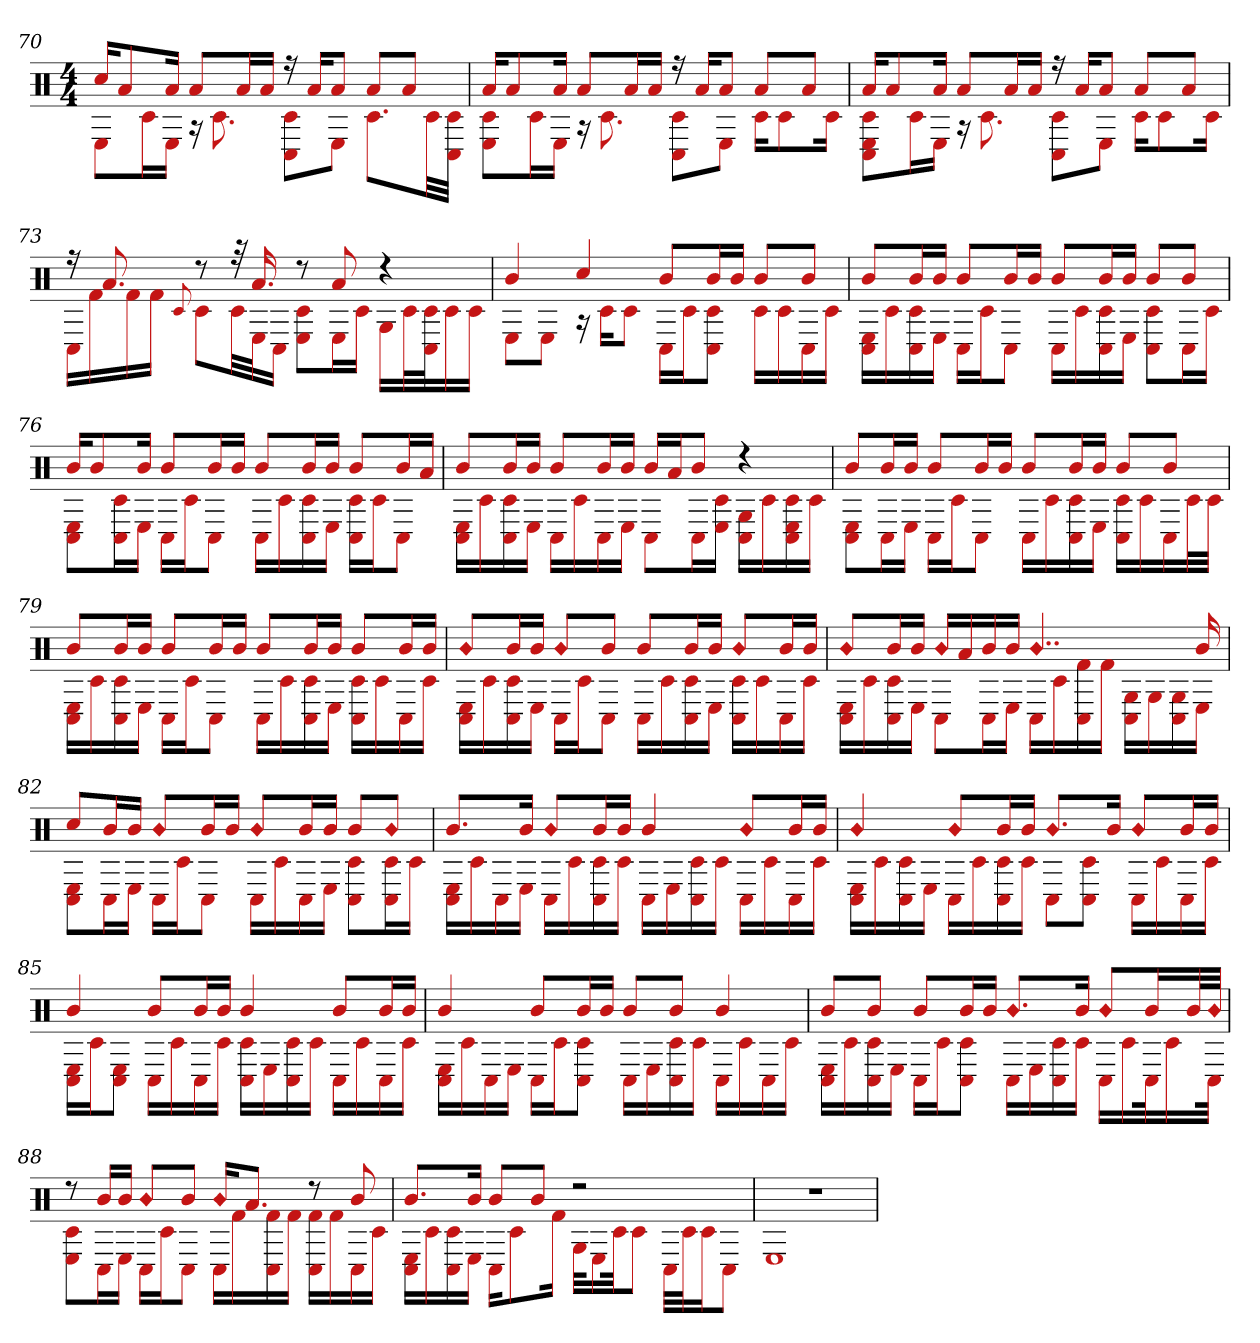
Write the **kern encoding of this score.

**kern
*part1
*staff1
*clefX
*k[]
*M4/4
=70
*^
16cc#KL	8EL
8a	.
.	16c#L
16aJk	16EJJ
8aL	16r
.	8.c#
16aL	.
16aJJ	.
16r	8C# 8c#L
16aKL	.
8aJ	8EJ
8aL	8.c#L
8aJ	.
.	32c#LL
.	32c# 32C#JJJ
=71	=71
16aKL	8E 8c#L
8a	.
.	16c#L
16aJk	16EJJ
8aL	16r
.	8.c#
16aL	.
16aJJ	.
16r	8c# 8C#L
16aKL	.
8aJ	8EJ
8aL	16c#KL
.	8c#
8aJ	.
.	16c#Jk
=72	=72
16aKL	8C# 8c# 8EL
8a	.
.	16c#L
16aJk	16EJJ
8aL	16r
.	8.c#
16aL	.
16aJJ	.
16r	8c# 8C#L
16aKL	.
8aJ	8EJ
8aL	16c#KL
.	8c#
8aJ	.
.	16c#Jk
=73	=73
16r	16C#LL
8.a	16f#
.	16f#
.	16f#JJ
.	8qqc#
8r	8c#L
32r	32c#LL
16.a	32EJ
.	16C#JJ
8r	8c# 8EL
8a	16EL
.	16c#JJ
4r	16GLL
.	32c#L
.	32c# 32C#J
.	16c#
.	16c#JJ
=74	=74
4b	8EL
.	8EJ
4cc#	16r
.	16c#KL
.	8c#J
8bL	16C#LL
.	16c#J
16bL	8C# 8c#J
16bJJ	.
8bL	16c#LL
.	16c#
8bJ	16C#
.	16c#JJ
=75	=75
8bL	16C# 16ELL
.	16c#
16bL	16C# 16c#
16bJJ	16EJJ
8bL	16C#LL
.	16c#J
16bL	8C#J
16bJJ	.
8bL	16C#LL
.	16c#
16bL	16c# 16C#
16bJJ	16EJJ
8bL	8C# 8c#L
8bJ	16C#L
.	16c#JJ
=76	=76
16bKL	8E 8C#L
8b	.
.	16c# 16C#L
16bJk	16EJJ
8bL	16C#LL
.	16c#J
16bL	8C#J
16bJJ	.
8bL	16C#LL
.	16c#
16bL	16C# 16c#
16bJJ	16EJJ
8bL	16C# 16c#LL
.	16c#J
16bL	8C#J
16aJJ	.
=77	=77
8bL	16C# 16ELL
.	16c#
16bL	16C# 16c#
16bJJ	16EJJ
8bL	16C#LL
.	16c#
16bL	16C#
16bJJ	16EJJ
16bLL	8C#L
16aJ	.
8bJ	16C#L
.	16E 16c#JJ
4r	16C# 16GLL
.	16c#
.	16E 16C# 16c#
.	16c#JJ
=78	=78
8bL	8C# 8EL
16bL	16C#L
16bJJ	16EJJ
8bL	16C#LL
.	16c#J
16bL	8C#J
16bJJ	.
8bL	16C#LL
.	16c#
16bL	16C# 16c#
16bJJ	16EJJ
8bL	16C# 16c#LL
.	16c#
8bJ	16C#
.	32c#L
.	32c#JJJ
=79	=79
8bL	16C# 16ELL
.	16c#
16bL	16C# 16c#
16bJJ	16EJJ
8bL	16C#LL
.	16c#J
16bL	8C#J
16bJJ	.
8bL	16C#LL
.	16c#
16bL	16C# 16c#
16bJJ	16EJJ
8bL	16C# 16c#LL
.	16c#
16bL	16C#
16bJJ	16c#JJ
=80	=80
!LO:N:head=diamond	!
8bL	16E 16C#LL
.	16c#
16bL	16C# 16c#
16bJJ	16EJJ
!LO:N:head=diamond	!
8bL	16C#LL
.	16c#J
8bJ	8C#J
8bL	16C#LL
.	16c#
16bL	16C# 16c#
16bJJ	16EJJ
!LO:N:head=diamond	!
8bL	16C# 16c#LL
.	16c#
16bL	16C#
16bJJ	16c#JJ
=81	=81
!LO:N:head=diamond	!
8bL	16C# 16ELL
.	16c#
16bL	16C# 16c#
16bJJ	16EJJ
!LO:N:head=diamond	!
16bLL	8C#L
16a	.
16b	16C#L
16bJJ	16EJJ
!LO:N:head=diamond	!
4..b	16C#LL
.	16c#
.	16C# 16f#
.	16f#JJ
.	16C# 16GLL
.	16G
.	16C# 16G
16b	16EJJ
=82	=82
8cc#L	8C# 8EL
16bL	16C#L
16bJJ	16EJJ
!LO:N:head=diamond	!
8bL	16C#LL
.	16c#J
16bL	8C#J
16bJJ	.
!LO:N:head=diamond	!
8bL	16C#LL
.	16c#
16bL	16C#
16bJJ	16EJJ
8bL	8C# 8c#L
!LO:N:head=diamond	!
8bJ	16c# 16C#L
.	16c#JJ
=83	=83
8.bL	16C# 16ELL
.	16c#
.	16C#
16bJk	16EJJ
!LO:N:head=diamond	!
8bL	16C#LL
.	16c#
16bL	16c# 16C#
16bJJ	16c#JJ
4b	16C#LL
.	16E
.	16C# 16c#
.	16c#JJ
!LO:N:head=diamond	!
8bL	16C#LL
.	16c#
16bL	16C#
16bJJ	16c#JJ
=84	=84
!LO:N:head=diamond	!
4b	16E 16C#LL
.	16c#
.	16C# 16c#
.	16EJJ
!LO:N:head=diamond	!
8bL	16C#LL
.	16c#
16bL	16C# 16c#
16bJJ	16c#JJ
!LO:N:head=diamond	!
8.bL	8C#L
.	8C# 8c#J
16bJk	.
!LO:N:head=diamond	!
8bL	16C#LL
.	16c#
16bL	16C#
16bJJ	16c#JJ
=85	=85
4b	16C# 16ELL
.	16c#J
.	8C# 8EJ
8bL	16C#LL
.	16c#
16bL	16C#
16bJJ	16c#JJ
4b	16C# 16c#LL
.	16E
.	16C# 16c#
.	16c#JJ
8bL	16C#LL
.	16c#
16bL	16C#
16bJJ	16c#JJ
=86	=86
4b	16C# 16ELL
.	16c#
.	16C#
.	16EJJ
8bL	16C#LL
.	16c#J
16bL	8c# 8C#J
16bJJ	.
8bL	16C#LL
.	16E
8bJ	16C# 16c#
.	16c#JJ
4b	16C#LL
.	16c#
.	16C#
.	16c#JJ
=87	=87
8bL	16E 16C#LL
.	16c#
8bJ	16c# 16C#
.	16EJJ
8bL	16C#LL
.	16c#J
16bL	8C# 8c#J
16bJJ	.
!LO:N:head=diamond	!
8.bL	16C#LL
.	16E
.	16C# 16c#
16bJk	16c#JJ
!LO:N:head=diamond	!
8bL	16C#LL
.	16c#
16bL	32C#k
.	16c#
32bL	.
!LO:N:head=diamond	!
32bJJJ	32C#JJk
=88	=88
8r	8E 8c#L
16bLL	16C#L
16bJJ	16EJJ
!LO:N:head=diamond	!
8bL	16C#LL
.	16c#J
8bJ	8C#J
!LO:N:head=diamond	!
16bKL	16C#LL
8.aJ	16f#
.	16C# 16f#
.	16f#JJ
8r	16C# 16f#LL
.	16f#
8b	16C#
.	16c#JJ
=89	=89
8.bL	16E 16C#LL
.	16c#
.	16C# 16c#
16bJk	16EJJ
8bL	16C#KL
.	8c#
8bJ	.
.	16f#Jk
2r	32GKLL
.	16E
.	32c#Jk
.	8c#J
.	32C#LLL
.	32c#J
.	16c#J
.	8C#J
=90	=90
1r	1E
*v	*v
=
*-
